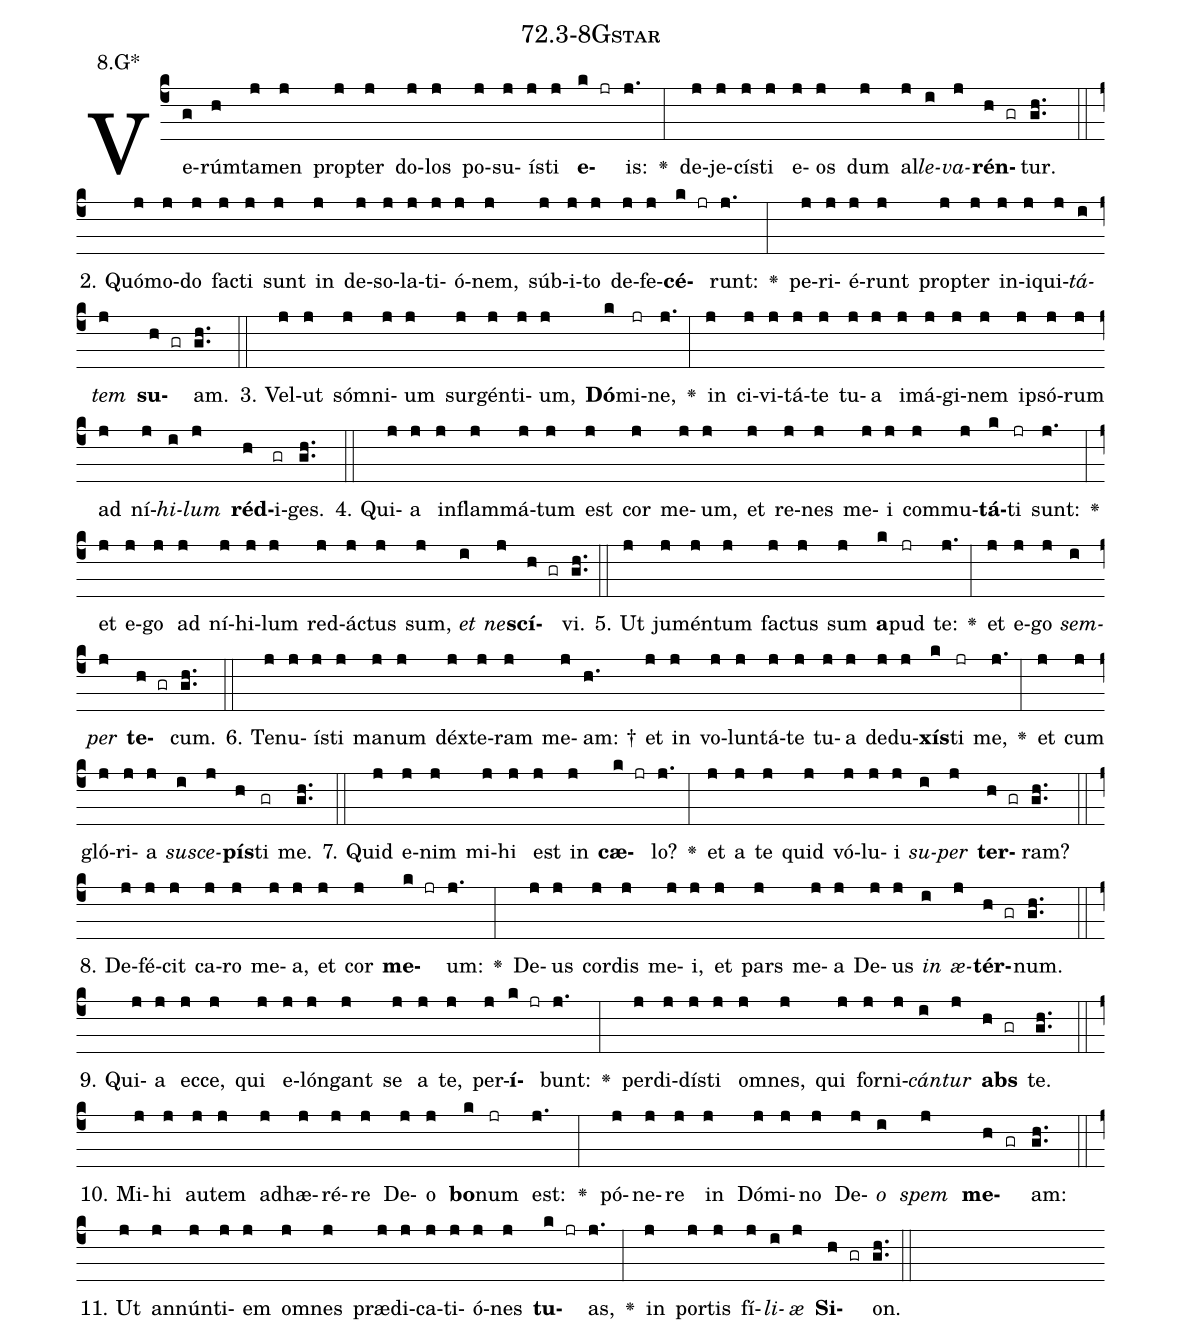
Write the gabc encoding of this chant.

name: 72.3-8Gstar;
annotation: 8.G*;
%%
(c4)Ve(g)rúm(h)ta(j)men(j) prop(j)ter(j) do(j)los(j) po(j)su(j)ís(j)ti(j) <b>e</b>(k jr)is:(j.) <v>\greheightstar</v>(:) de(j)je(j)cís(j)ti(j) e(j)os(j) dum(j) al(j)<i>le</i>(i)<i>va</i>(j)<b>rén</b>(h gr)tur.(gh..) (::)
2. Quó(j)mo(j)do(j) fac(j)ti(j) sunt(j) in(j) de(j)so(j)la(j)ti(j)ó(j)nem,(j) súb(j)i(j)to(j) de(j)fe(j)<b>cé</b>(k jr)runt:(j.) <v>\greheightstar</v>(:) pe(j)ri(j)é(j)runt(j) prop(j)ter(j) in(j)i(j)qui(j)<i>tá</i>(i)<i>tem</i>(j) <b>su</b>(h gr)am.(gh..) (::)
3. Vel(j)ut(j) sóm(j)ni(j)um(j) sur(j)gén(j)ti(j)um,(j) <b>Dó</b>(k)mi(jr)ne,(j.) <v>\greheightstar</v>(:) in(j) ci(j)vi(j)tá(j)te(j) tu(j)a(j) i(j)má(j)gi(j)nem(j) ip(j)só(j)rum(j) ad(j) ní(j)<i>hi</i>(i)<i>lum</i>(j) <b>réd</b>(h)i(gr)ges.(gh..) (::)
4. Qui(j)a(j) in(j)flam(j)má(j)tum(j) est(j) cor(j) me(j)um,(j) et(j) re(j)nes(j) me(j)i(j) com(j)mu(j)<b>tá</b>(k)ti(jr) sunt:(j.) <v>\greheightstar</v>(:) et(j) e(j)go(j) ad(j) ní(j)hi(j)lum(j) red(j)ác(j)tus(j) sum,(j) <i>et</i>(i) <i>ne</i>(j)<b>scí</b>(h gr)vi.(gh..) (::)
5. Ut(j) ju(j)mén(j)tum(j) fac(j)tus(j) sum(j) <b>a</b>(k)pud(jr) te:(j.) <v>\greheightstar</v>(:) et(j) e(j)go(j) <i>sem</i>(i)<i>per</i>(j) <b>te</b>(h gr)cum.(gh..) (::)
6. Te(j)nu(j)ís(j)ti(j) ma(j)num(j) déx(j)te(j)ram(j) me(j)am: †(h.) et(j) in(j) vo(j)lun(j)tá(j)te(j) tu(j)a(j) de(j)du(j)<b>xís</b>(k)ti(jr) me,(j.) <v>\greheightstar</v>(:) et(j) cum(j) gló(j)ri(j)a(j) <i>su</i>(i)<i>sce</i>(j)<b>pís</b>(h)ti(gr) me.(gh..) (::)
7. Quid(j) e(j)nim(j) mi(j)hi(j) est(j) in(j) <b>cæ</b>(k jr)lo?(j.) <v>\greheightstar</v>(:) et(j) a(j) te(j) quid(j) vó(j)lu(j)i(j) <i>su</i>(i)<i>per</i>(j) <b>ter</b>(h gr)ram?(gh..) (::)
8. De(j)fé(j)cit(j) ca(j)ro(j) me(j)a,(j) et(j) cor(j) <b>me</b>(k jr)um:(j.) <v>\greheightstar</v>(:) De(j)us(j) cor(j)dis(j) me(j)i,(j) et(j) pars(j) me(j)a(j) De(j)us(j) <i>in</i>(i) <i>æ</i>(j)<b>tér</b>(h gr)num.(gh..) (::)
9. Qui(j)a(j) ec(j)ce,(j) qui(j) e(j)lón(j)gant(j) se(j) a(j) te,(j) per(j)<b>í</b>(k jr)bunt:(j.) <v>\greheightstar</v>(:) per(j)di(j)dís(j)ti(j) om(j)nes,(j) qui(j) for(j)ni(j)<i>cán</i>(i)<i>tur</i>(j) <b>abs</b>(h gr) te.(gh..) (::)
10. Mi(j)hi(j) au(j)tem(j) ad(j)hæ(j)ré(j)re(j) De(j)o(j) <b>bo</b>(k)num(jr) est:(j.) <v>\greheightstar</v>(:) pó(j)ne(j)re(j) in(j) Dó(j)mi(j)no(j) De(j)<i>o</i>(i) <i>spem</i>(j) <b>me</b>(h gr)am:(gh..) (::)
11. Ut(j) an(j)nún(j)ti(j)em(j) om(j)nes(j) præ(j)di(j)ca(j)ti(j)ó(j)nes(j) <b>tu</b>(k jr)as,(j.) <v>\greheightstar</v>(:) in(j) por(j)tis(j) fí(j)<i>li</i>(i)<i>æ</i>(j) <b>Si</b>(h gr)on.(gh..) (::)
